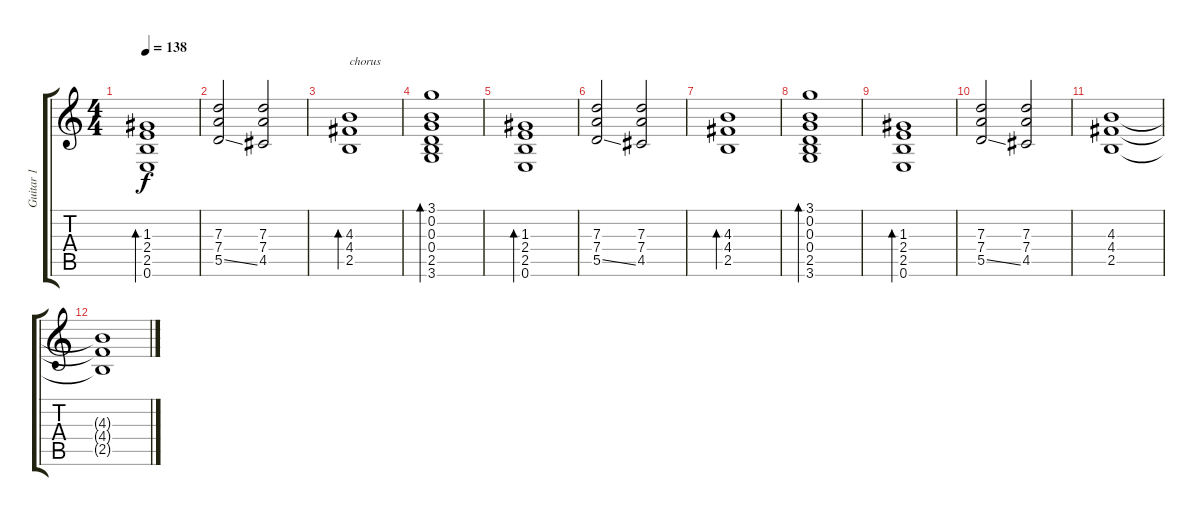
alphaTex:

\track ("Guitar 1" "Guitar 1") {instrument electricguitarclean}
\staff {score tabs}
\tuning (E4 B3 G3 D3 A2 E2) {hide}
\ts (4 4)
\tempo 138
\clef g2
\ks c
(1.3 2.4 2.5 0.6).1{bd 480 dy f} |
(7.3 7.4 5.5{ss}).2 (7.3 7.4 4.5).2 |
(4.3 4.4 2.5).1{bd 480 txt "chorus"} |
(3.1 0.2 0.3 0.4 2.5 3.6).1{bd 480} |
(1.3 2.4 2.5 0.6).1{bd 480} |
(7.3 7.4 5.5{ss}).2 (7.3 7.4 4.5).2 |
(4.3 4.4 2.5).1{bd 480} |
(3.1 0.2 0.3 0.4 2.5 3.6).1{bd 480} |
(1.3 2.4 2.5 0.6).1{bd 480} |
(7.3 7.4 5.5{ss}).2 (7.3 7.4 4.5).2 |
(4.3 4.4 2.5).1 |
(4.3{t} 4.4{t} 2.5{t}).1
